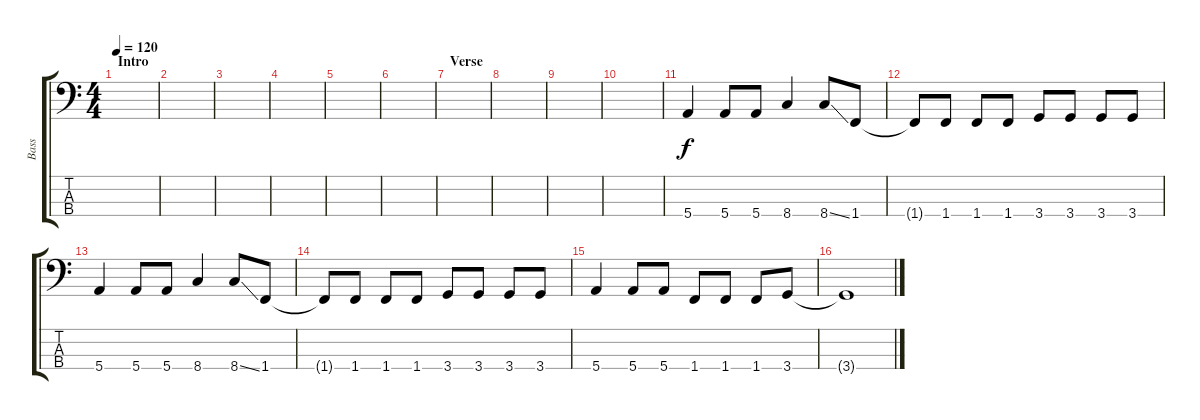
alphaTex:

\track ("Bass" "Bass") {instrument electricbasspick}
\staff {score tabs}
\tuning (G2 D2 A1 E1) {hide}
\ts (4 4)
\section ("" "Intro")
\tempo 120
\clef f4
\ks c
|
|
|
|
|
|
\section ("" "Verse")
|
|
|
|
5.4.4 5.4.8 5.4.8 8.4.4 8.4{ss}.8 1.4.8 |
1.4{t}.8 1.4.8 1.4.8 1.4.8 3.4.8 3.4.8 3.4.8 3.4.8 |
5.4.4 5.4.8 5.4.8 8.4.4 8.4{ss}.8 1.4.8 |
1.4{t}.8 1.4.8 1.4.8 1.4.8 3.4.8 3.4.8 3.4.8 3.4.8 |
5.4.4 5.4.8 5.4.8 1.4.8 1.4.8 1.4.8 3.4.8 |
3.4{t}.1
